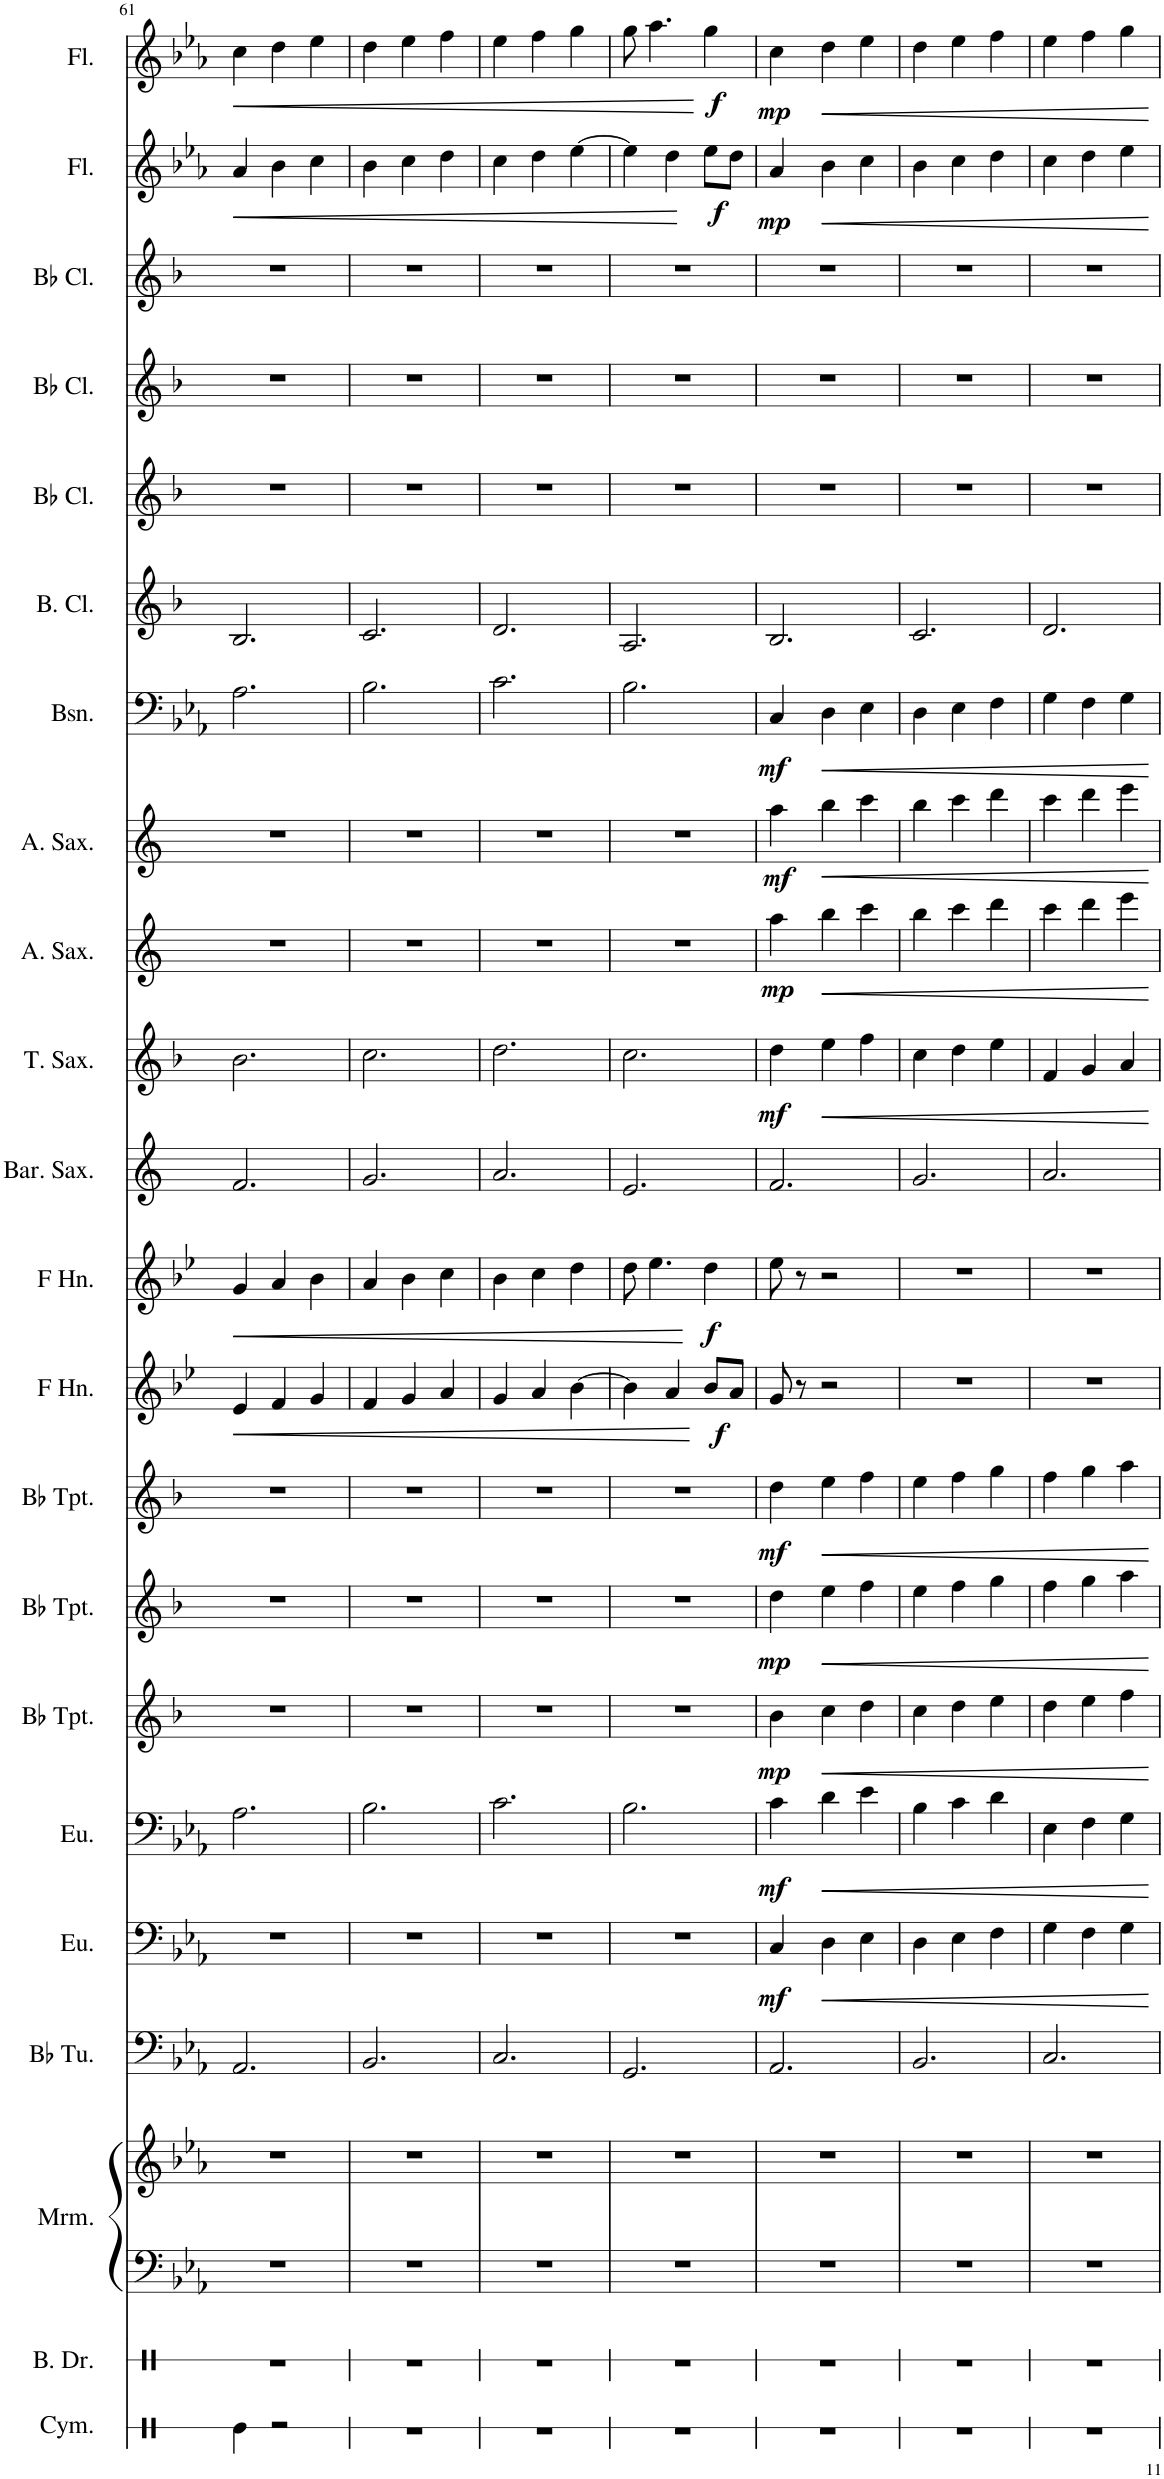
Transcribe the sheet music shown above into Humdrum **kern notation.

**kern	**kern	**kern	**kern	**kern	**kern	**dynam	**kern	**dynam	**kern	**dynam	**kern	**dynam	**kern	**dynam	**kern	**dynam	**kern	**dynam	**kern	**kern	**dynam	**kern	**dynam	**kern	**dynam	**kern	**dynam	**kern	**kern	**kern	**kern	**kern	**dynam	**kern	**dynam
*part22	*part21	*part20	*part20	*part19	*part18	*part18	*part17	*part17	*part16	*part16	*part15	*part15	*part14	*part14	*part13	*part13	*part12	*part12	*part11	*part10	*part10	*part9	*part9	*part8	*part8	*part7	*part7	*part6	*part5	*part4	*part3	*part2	*part2	*part1	*part1
*staff23	*staff22	*staff21	*staff20	*staff19	*staff18	*staff18	*staff17	*staff17	*staff16	*staff16	*staff15	*staff15	*staff14	*staff14	*staff13	*staff13	*staff12	*staff12	*staff11	*staff10	*staff10	*staff9	*staff9	*staff8	*staff8	*staff7	*staff7	*staff6	*staff5	*staff4	*staff3	*staff2	*staff2	*staff1	*staff1
*I"Cymbal	*I"Bass Drum	*I"Marimba	*	*I"Bb Tuba	*I"Euphonium	*	*I"Euphonium	*	*I"Bb Trumpet	*	*I"Bb Trumpet	*	*I"Bb Trumpet	*	*I"Horn in F	*	*I"Horn in F	*	*I"Baritone Saxophone	*I"Tenor Saxophone	*	*I"Alto Saxophone	*	*I"Alto Saxophone	*	*I"Bassoon	*	*I"Bass Clarinet	*I"Bb Clarinet	*I"Bb Clarinet	*I"Bb Clarinet	*I"Flute	*	*I"Flute	*
*I'Cym.	*I'B. Dr.	*I'Mrm.	*	*I'Bb Tu.	*I'Eu.	*	*I'Eu.	*	*I'Bb Tpt.	*	*I'Bb Tpt.	*	*I'Bb Tpt.	*	*	*	*	*	*I'Bar. Sax.	*I'T. Sax.	*	*I'A. Sax.	*	*I'A. Sax.	*	*I'Bsn.	*	*I'B. Cl.	*I'Bb Cl.	*I'Bb Cl.	*I'Bb Cl.	*I'Fl.	*	*I'Fl.	*
!!LO:PB:g=z
*clefX	*clefX	*clefF4	*clefG2	*clefF4	*clefF4	*	*clefF4	*	*clefG2	*	*clefG2	*	*clefG2	*	*clefG2	*	*clefG2	*	*clefG2	*clefG2	*	*clefG2	*	*clefG2	*	*clefF4	*	*clefG2	*clefG2	*clefG2	*clefG2	*clefG2	*	*clefG2	*
*	*	*	*	*	*	*	*	*	*Trd1c2	*	*Trd1c2	*	*Trd1c2	*	*Trd4c7	*	*Trd4c7	*	*Trd12c21	*Trd8c14	*	*Trd5c9	*	*Trd5c9	*	*	*	*Trd8c14	*Trd1c2	*Trd1c2	*Trd1c2	*	*	*	*
*k[]	*k[]	*k[b-e-a-]	*k[b-e-a-]	*k[b-e-a-]	*k[b-e-a-]	*	*k[b-e-a-]	*	*k[b-]	*	*k[b-]	*	*k[b-]	*	*k[b-e-]	*	*k[b-e-]	*	*k[]	*k[b-]	*	*k[]	*	*k[]	*	*k[b-e-a-]	*	*k[b-]	*k[b-]	*k[b-]	*k[b-]	*k[b-e-a-]	*	*k[b-e-a-]	*
*M3/4	*M3/4	*M3/4	*M3/4	*M3/4	*M3/4	*	*M3/4	*	*M3/4	*	*M3/4	*	*M3/4	*	*M3/4	*	*M3/4	*	*M3/4	*M3/4	*	*M3/4	*	*M3/4	*	*M3/4	*	*M3/4	*M3/4	*M3/4	*M3/4	*M3/4	*	*M3/4	*
=61	=61	=61	=61	=61	=61	=61	=61	=61	=61	=61	=61	=61	=61	=61	=61	=61	=61	=61	=61	=61	=61	=61	=61	=61	=61	=61	=61	=61	=61	=61	=61	=61	=61	=61	=61
!	!	!	!	!	!	!	!	!	!	!	!	!	!	!	!	!LO:HP:b	!	!LO:HP:b	!	!	!	!	!	!	!	!	!	!	!	!	!	!	!LO:HP:b	!	!LO:HP:b
4Re\	2.r	2.r	2.r	2.AA-/	2.r	.	2.A-\	.	2.r	.	2.r	.	2.r	.	4e-/	<	4g/	<	2.f/	2.b-\	.	2.r	.	2.r	.	2.A-\	.	2.B-/	2.r	2.r	2.r	4a-/	<	4cc\	<
2r	.	.	.	.	.	.	.	.	.	.	.	.	.	.	4f/	.	4a/	.	.	.	.	.	.	.	.	.	.	.	.	.	.	4b-\	.	4dd\	.
.	.	.	.	.	.	.	.	.	.	.	.	.	.	.	4g/	.	4b-\	.	.	.	.	.	.	.	.	.	.	.	.	.	.	4cc\	.	4ee-\	.
=62	=62	=62	=62	=62	=62	=62	=62	=62	=62	=62	=62	=62	=62	=62	=62	=62	=62	=62	=62	=62	=62	=62	=62	=62	=62	=62	=62	=62	=62	=62	=62	=62	=62	=62	=62
2.r	2.r	2.r	2.r	2.BB-/	2.r	.	2.B-\	.	2.r	.	2.r	.	2.r	.	4f/	.	4a/	.	2.g/	2.cc\	.	2.r	.	2.r	.	2.B-\	.	2.c/	2.r	2.r	2.r	4b-\	.	4dd\	.
.	.	.	.	.	.	.	.	.	.	.	.	.	.	.	4g/	.	4b-\	.	.	.	.	.	.	.	.	.	.	.	.	.	.	4cc\	.	4ee-\	.
.	.	.	.	.	.	.	.	.	.	.	.	.	.	.	4a/	.	4cc\	.	.	.	.	.	.	.	.	.	.	.	.	.	.	4dd\	.	4ff\	.
=63	=63	=63	=63	=63	=63	=63	=63	=63	=63	=63	=63	=63	=63	=63	=63	=63	=63	=63	=63	=63	=63	=63	=63	=63	=63	=63	=63	=63	=63	=63	=63	=63	=63	=63	=63
2.r	2.r	2.r	2.r	2.C/	2.r	.	2.c\	.	2.r	.	2.r	.	2.r	.	4g/	.	4b-\	.	2.a/	2.dd\	.	2.r	.	2.r	.	2.c\	.	2.d/	2.r	2.r	2.r	4cc\	.	4ee-\	.
.	.	.	.	.	.	.	.	.	.	.	.	.	.	.	4a/	.	4cc\	.	.	.	.	.	.	.	.	.	.	.	.	.	.	4dd\	.	4ff\	.
.	.	.	.	.	.	.	.	.	.	.	.	.	.	.	[4b-\	.	4dd\	.	.	.	.	.	.	.	.	.	.	.	.	.	.	[4ee-\	.	4gg\	.
=64	=64	=64	=64	=64	=64	=64	=64	=64	=64	=64	=64	=64	=64	=64	=64	=64	=64	=64	=64	=64	=64	=64	=64	=64	=64	=64	=64	=64	=64	=64	=64	=64	=64	=64	=64
2.r	2.r	2.r	2.r	2.GG/	2.r	.	2.B-\	.	2.r	.	2.r	.	2.r	.	4b-\]	.	8dd\	.	2.e/	2.cc\	.	2.r	.	2.r	.	2.B-\	.	2.A/	2.r	2.r	2.r	4ee-\]	.	8gg\	.
.	.	.	.	.	.	.	.	.	.	.	.	.	.	.	.	.	4.ee-\	.	.	.	.	.	.	.	.	.	.	.	.	.	.	.	.	4.aa-\	.
.	.	.	.	.	.	.	.	.	.	.	.	.	.	.	4a/	.	.	.	.	.	.	.	.	.	.	.	.	.	.	.	.	4dd\	.	.	.
!	!	!	!	!	!	!	!	!	!	!	!	!	!	!	!	!LO:DY:b	!	!LO:DY:n=1:b	!	!	!	!	!	!	!	!	!	!	!	!	!	!	!LO:DY:b	!	!LO:DY:n=1:b
.	.	.	.	.	.	.	.	.	.	.	.	.	.	.	8b-/L	f	4dd\	[ f	.	.	.	.	.	.	.	.	.	.	.	.	.	8ee-\L	f	4gg\	[ f
.	.	.	.	.	.	.	.	.	.	.	.	.	.	.	8a/J	[	.	.	.	.	.	.	.	.	.	.	.	.	.	.	.	8dd\J	[	.	.
=65	=65	=65	=65	=65	=65	=65	=65	=65	=65	=65	=65	=65	=65	=65	=65	=65	=65	=65	=65	=65	=65	=65	=65	=65	=65	=65	=65	=65	=65	=65	=65	=65	=65	=65	=65
!	!	!	!	!	!	!LO:DY:b	!	!LO:DY:b	!	!LO:DY:b	!	!LO:DY:b	!	!LO:DY:b	!	!	!	!	!	!	!LO:DY:b	!	!LO:DY:b	!	!LO:DY:b	!	!LO:DY:b	!	!	!	!	!	!LO:DY:b	!	!LO:DY:b
2.r	2.r	2.r	2.r	2.AA-/	4C/	mf	4c\	mf	4b-\	mp	4dd\	mp	4dd\	mf	8g/	.	8ee-\	.	2.f/	4dd\	mf	4aa\	mp	4aa\	mf	4C/	mf	2.B-/	2.r	2.r	2.r	4a-/	mp	4cc\	mp
.	.	.	.	.	.	.	.	.	.	.	.	.	.	.	8r	.	8r	.	.	.	.	.	.	.	.	.	.	.	.	.	.	.	.	.	.
!	!	!	!	!	!	!LO:HP:b	!	!LO:HP:b	!	!LO:HP:b	!	!LO:HP:b	!	!LO:HP:b	!	!	!	!	!	!	!LO:HP:b	!	!LO:HP:b	!	!LO:HP:b	!	!LO:HP:b	!	!	!	!	!	!LO:HP:b	!	!LO:HP:b
.	.	.	.	.	4D\	<	4d\	<	4cc\	<	4ee\	<	4ee\	<	2r	.	2r	.	.	4ee\	<	4bb\	<	4bb\	<	4D\	<	.	.	.	.	4b-\	<	4dd\	<
.	.	.	.	.	4E-\	.	4e-\	.	4dd\	.	4ff\	.	4ff\	.	.	.	.	.	.	4ff\	.	4ccc\	.	4ccc\	.	4E-\	.	.	.	.	.	4cc\	.	4ee-\	.
=66	=66	=66	=66	=66	=66	=66	=66	=66	=66	=66	=66	=66	=66	=66	=66	=66	=66	=66	=66	=66	=66	=66	=66	=66	=66	=66	=66	=66	=66	=66	=66	=66	=66	=66	=66
2.r	2.r	2.r	2.r	2.BB-/	4D\	.	4B-\	.	4cc\	.	4ee\	.	4ee\	.	2.r	.	2.r	.	2.g/	4cc\	.	4bb\	.	4bb\	.	4D\	.	2.c/	2.r	2.r	2.r	4b-\	.	4dd\	.
.	.	.	.	.	4E-\	.	4c\	.	4dd\	.	4ff\	.	4ff\	.	.	.	.	.	.	4dd\	.	4ccc\	.	4ccc\	.	4E-\	.	.	.	.	.	4cc\	.	4ee-\	.
.	.	.	.	.	4F\	.	4d\	.	4ee\	.	4gg\	.	4gg\	.	.	.	.	.	.	4ee\	.	4ddd\	.	4ddd\	.	4F\	.	.	.	.	.	4dd\	.	4ff\	.
=67	=67	=67	=67	=67	=67	=67	=67	=67	=67	=67	=67	=67	=67	=67	=67	=67	=67	=67	=67	=67	=67	=67	=67	=67	=67	=67	=67	=67	=67	=67	=67	=67	=67	=67	=67
2.r	2.r	2.r	2.r	2.C/	4G\	.	4E-\	.	4dd\	.	4ff\	.	4ff\	.	2.r	.	2.r	.	2.a/	4f/	.	4ccc\	.	4ccc\	.	4G\	.	2.d/	2.r	2.r	2.r	4cc\	.	4ee-\	.
.	.	.	.	.	4F\	.	4F\	.	4ee\	.	4gg\	.	4gg\	.	.	.	.	.	.	4g/	.	4ddd\	.	4ddd\	.	4F\	.	.	.	.	.	4dd\	.	4ff\	.
.	.	.	.	.	4G\	.	4G\	.	4ff\	.	4aa\	.	4aa\	.	.	.	.	.	.	4a/	.	4eee\	.	4eee\	.	4G\	.	.	.	.	.	4ee-\	.	4gg\	.
.	.	.	.	.	.	[	.	[	.	[	.	[	.	[	.	.	.	.	.	.	[	.	[	.	[	.	[	.	.	.	.	.	[	.	[
=	=	=	=	=	=	=	=	=	=	=	=	=	=	=	=	=	=	=	=	=	=	=	=	=	=	=	=	=	=	=	=	=	=	=	=
*-	*-	*-	*-	*-	*-	*-	*-	*-	*-	*-	*-	*-	*-	*-	*-	*-	*-	*-	*-	*-	*-	*-	*-	*-	*-	*-	*-	*-	*-	*-	*-	*-	*-	*-	*-
